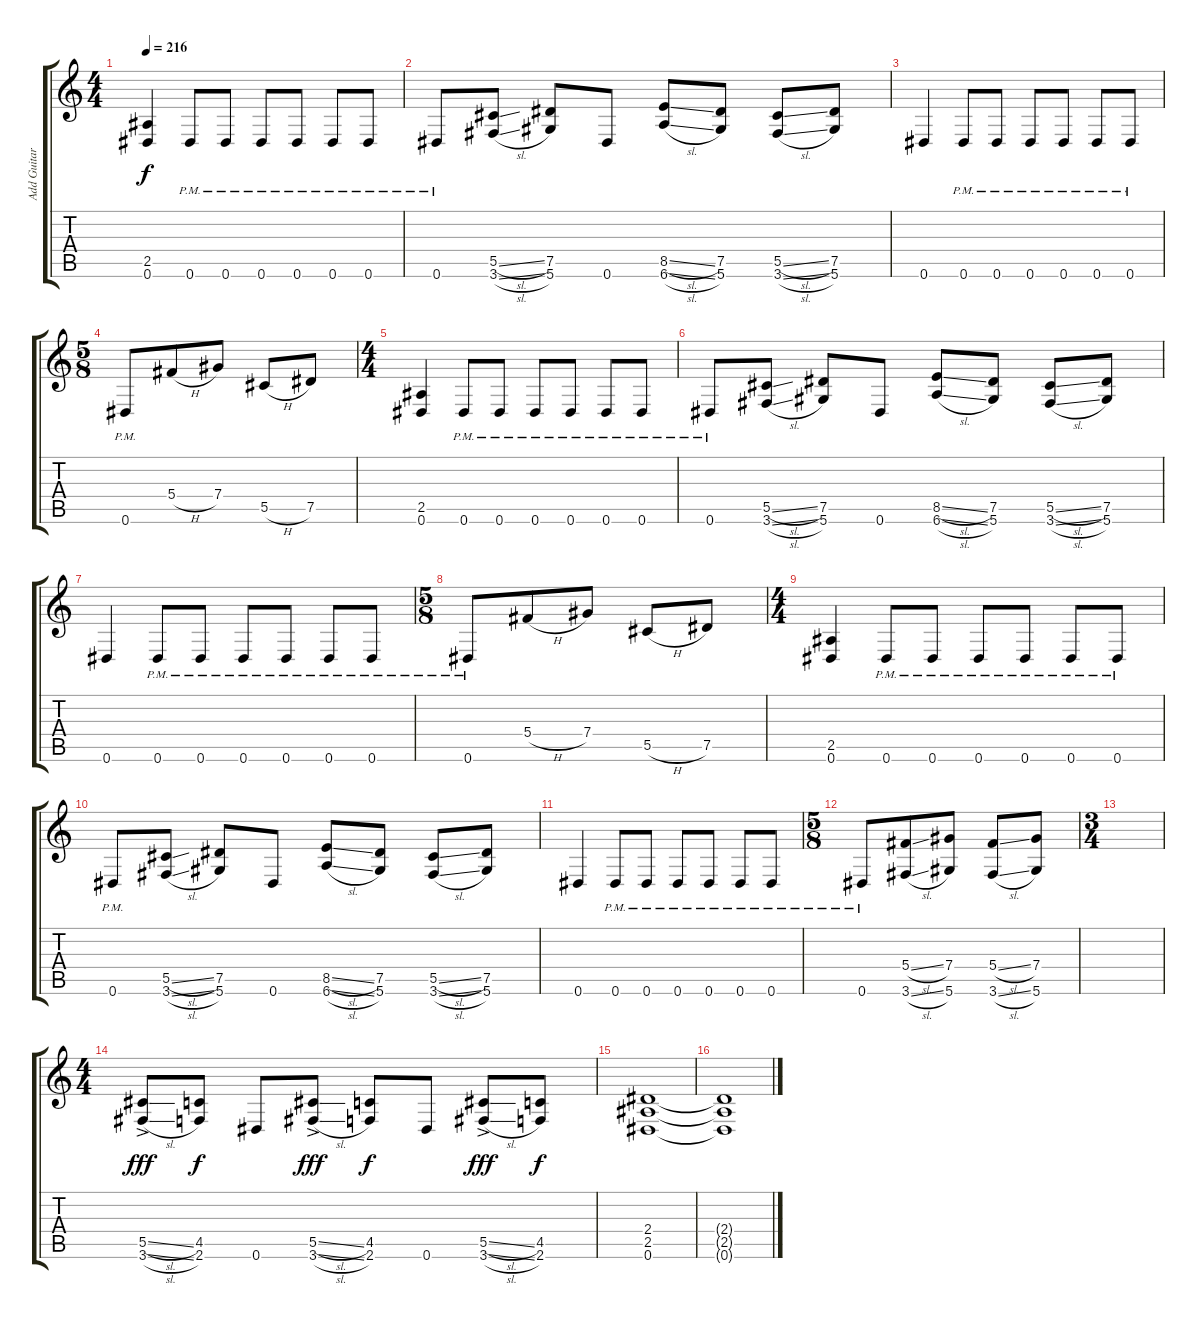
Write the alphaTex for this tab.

\track ("Add Guitar" "Add Guitar") {instrument overdrivenguitar}
\staff {score tabs}
\tuning (Eb4 Bb3 Gb3 Db3 Ab2 Eb2) {hide}
\ts (4 4)
\tempo 216
\clef g2
\ks c
(2.5 0.6).4{dy f} 0.6{pm}.8 0.6{pm}.8 0.6{pm}.8 0.6{pm}.8 0.6{pm}.8 0.6{pm}.8 |
0.6{pm}.8 (5.5{sl} 3.6{sl}).8 (7.5 5.6).8 0.6.8 (8.5{sl} 6.6{sl}).8 (7.5 5.6).8 (5.5{sl} 3.6{sl}).8 (7.5 5.6).8 |
0.6.4 0.6{pm}.8 0.6{pm}.8 0.6{pm}.8 0.6{pm}.8 0.6{pm}.8 0.6{pm}.8 |
\ts (5 8)
0.6{pm}.8 5.4{h}.8 7.4.8 5.5{h}.8 7.5.8 |
\ts (4 4)
(2.5 0.6).4 0.6{pm}.8 0.6{pm}.8 0.6{pm}.8 0.6{pm}.8 0.6{pm}.8 0.6{pm}.8 |
0.6{pm}.8 (5.5{sl} 3.6{sl}).8 (7.5 5.6).8 0.6.8 (8.5{sl} 6.6{sl}).8 (7.5 5.6).8 (5.5{sl} 3.6{sl}).8 (7.5 5.6).8 |
0.6.4 0.6{pm}.8 0.6{pm}.8 0.6{pm}.8 0.6{pm}.8 0.6{pm}.8 0.6{pm}.8 |
\ts (5 8)
0.6{pm}.8 5.4{h}.8 7.4.8 5.5{h}.8 7.5.8 |
\ts (4 4)
(2.5 0.6).4 0.6{pm}.8 0.6{pm}.8 0.6{pm}.8 0.6{pm}.8 0.6{pm}.8 0.6{pm}.8 |
0.6{pm}.8 (5.5{sl} 3.6{sl}).8 (7.5 5.6).8 0.6.8 (8.5{sl} 6.6{sl}).8 (7.5 5.6).8 (5.5{sl} 3.6{sl}).8 (7.5 5.6).8 |
0.6.4 0.6{pm}.8 0.6{pm}.8 0.6{pm}.8 0.6{pm}.8 0.6{pm}.8 0.6{pm}.8 |
\ts (5 8)
0.6{pm}.8 (5.4{sl} 3.6{sl}).8 (7.4 5.6).8 (5.4{sl} 3.6{sl}).8 (7.4 5.6).8 |
\ts (3 4)
|
\ts (4 4)
(5.5{sl ac} 3.6{sl ac}).8{dy fff} (4.5 2.6).8{dy f} 0.6.8 (5.5{sl ac} 3.6{sl ac}).8{dy fff} (4.5 2.6).8{dy f} 0.6.8 (5.5{sl ac} 3.6{sl ac}).8{dy fff} (4.5 2.6).8{dy f} |
(2.4 2.5 0.6).1 |
(2.4{t} 2.5{t} 0.6{t}).1
